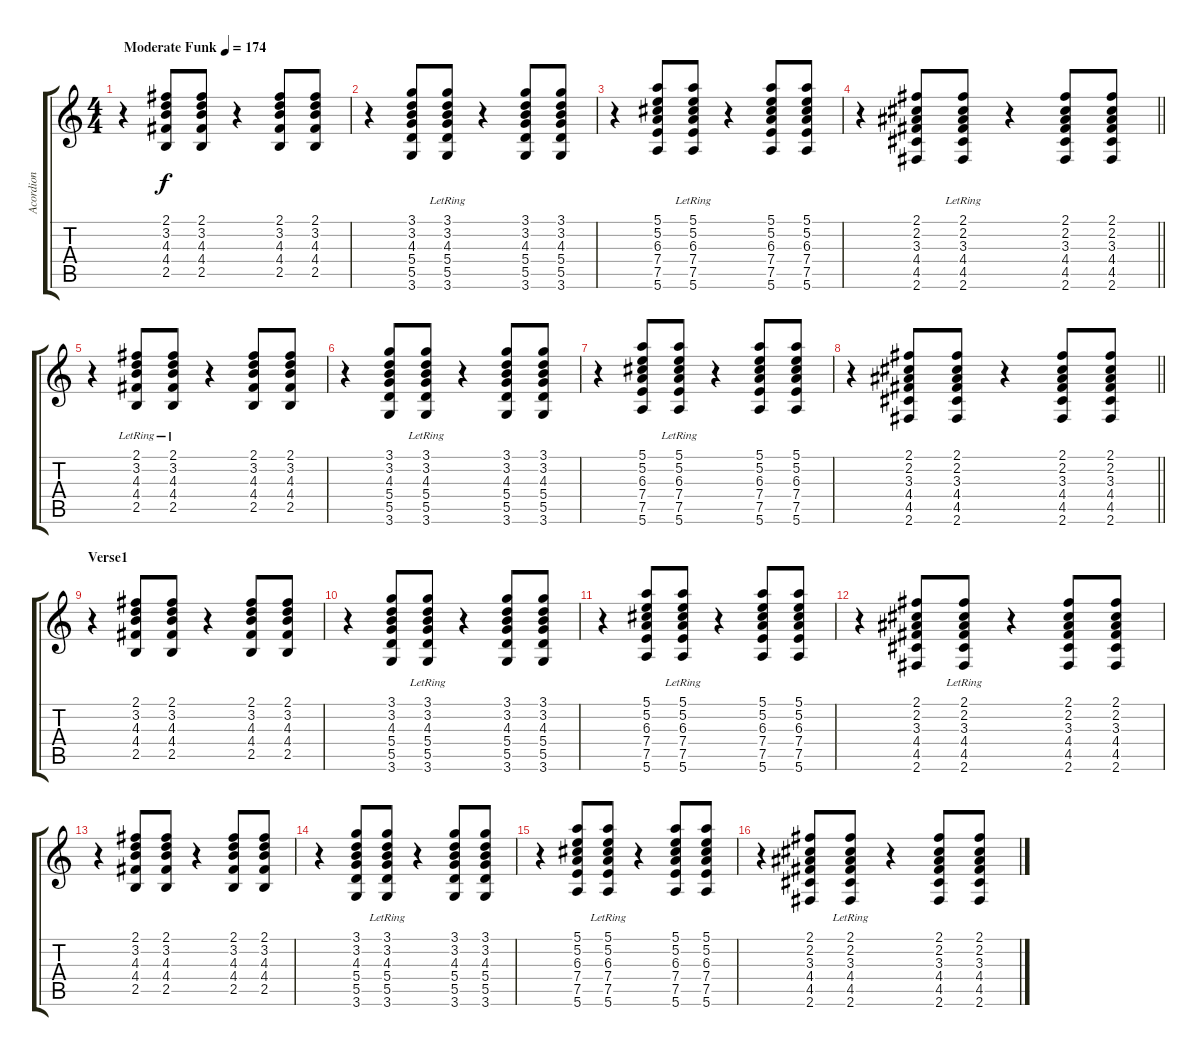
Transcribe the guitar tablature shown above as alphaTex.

\track ("Acordion" "Acordion") {instrument electricguitarclean}
\staff {score tabs}
\tuning (E4 B3 G3 D3 A2 E2) {hide}
\ts (4 4)
\section ("" "")
\tempo (174 "Moderate Funk")
\clef g2
\ks c
r.4{dy f instrument electricguitarclean} (2.1 3.2 4.3 4.4 2.5).8 (2.1 3.2 4.3 4.4 2.5).8 r.4 (2.1 3.2 4.3 4.4 2.5).8 (2.1 3.2 4.3 4.4 2.5).8 |
r.4 (3.1 3.2 4.3 5.4 5.5 3.6).8 (3.1{lr} 3.2{lr} 4.3{lr} 5.4{lr} 5.5{lr} 3.6).8 r.4 (3.1 3.2 4.3 5.4 5.5 3.6).8 (3.1 3.2 4.3 5.4 5.5 3.6).8 |
r.4 (5.1 5.2 6.3 7.4 7.5 5.6).8 (5.1{lr} 5.2{lr} 6.3{lr} 7.4{lr} 7.5{lr} 5.6{lr}).8 r.4 (5.1 5.2 6.3 7.4 7.5 5.6).8 (5.1 5.2 6.3 7.4 7.5 5.6).8 |
\barLineRight lightlight
r.4 (2.1 2.2 3.3 4.4 4.5 2.6).8 (2.1{lr} 2.2{lr} 3.3{lr} 4.4{lr} 4.5{lr} 2.6{lr}).8 r.4 (2.1 2.2 3.3 4.4 4.5 2.6).8 (2.1 2.2 3.3 4.4 4.5 2.6).8 |
r.4 (2.1{lr} 3.2{lr} 4.3{lr} 4.4{lr} 2.5{lr}).8 (2.1{lr} 3.2{lr} 4.3{lr} 4.4{lr} 2.5{lr}).8 r.4 (2.1 3.2 4.3 4.4 2.5).8 (2.1 3.2 4.3 4.4 2.5).8 |
r.4 (3.1 3.2 4.3 5.4 5.5 3.6).8 (3.1{lr} 3.2{lr} 4.3{lr} 5.4{lr} 5.5{lr} 3.6).8 r.4 (3.1 3.2 4.3 5.4 5.5 3.6).8 (3.1 3.2 4.3 5.4 5.5 3.6).8 |
r.4 (5.1 5.2 6.3 7.4 7.5 5.6).8 (5.1{lr} 5.2{lr} 6.3{lr} 7.4{lr} 7.5{lr} 5.6{lr}).8 r.4 (5.1 5.2 6.3 7.4 7.5 5.6).8 (5.1 5.2 6.3 7.4 7.5 5.6).8 |
\barLineRight lightlight
r.4 (2.1 2.2 3.3 4.4 4.5 2.6).8 (2.1 2.2 3.3 4.4 4.5 2.6).8 r.4 (2.1 2.2 3.3 4.4 4.5 2.6).8 (2.1 2.2 3.3 4.4 4.5 2.6).8 |
\section ("" "Verse1")
r.4 (2.1 3.2 4.3 4.4 2.5).8 (2.1 3.2 4.3 4.4 2.5).8 r.4 (2.1 3.2 4.3 4.4 2.5).8 (2.1 3.2 4.3 4.4 2.5).8 |
r.4 (3.1 3.2 4.3 5.4 5.5 3.6).8 (3.1{lr} 3.2{lr} 4.3{lr} 5.4{lr} 5.5{lr} 3.6).8 r.4 (3.1 3.2 4.3 5.4 5.5 3.6).8 (3.1 3.2 4.3 5.4 5.5 3.6).8 |
r.4 (5.1 5.2 6.3 7.4 7.5 5.6).8 (5.1{lr} 5.2{lr} 6.3{lr} 7.4{lr} 7.5{lr} 5.6{lr}).8 r.4 (5.1 5.2 6.3 7.4 7.5 5.6).8 (5.1 5.2 6.3 7.4 7.5 5.6).8 |
r.4 (2.1 2.2 3.3 4.4 4.5 2.6).8 (2.1{lr} 2.2{lr} 3.3{lr} 4.4{lr} 4.5{lr} 2.6{lr}).8 r.4 (2.1 2.2 3.3 4.4 4.5 2.6).8 (2.1 2.2 3.3 4.4 4.5 2.6).8 |
r.4 (2.1 3.2 4.3 4.4 2.5).8 (2.1 3.2 4.3 4.4 2.5).8 r.4 (2.1 3.2 4.3 4.4 2.5).8 (2.1 3.2 4.3 4.4 2.5).8 |
r.4 (3.1 3.2 4.3 5.4 5.5 3.6).8 (3.1{lr} 3.2{lr} 4.3{lr} 5.4{lr} 5.5{lr} 3.6).8 r.4 (3.1 3.2 4.3 5.4 5.5 3.6).8 (3.1 3.2 4.3 5.4 5.5 3.6).8 |
r.4 (5.1 5.2 6.3 7.4 7.5 5.6).8 (5.1{lr} 5.2{lr} 6.3{lr} 7.4{lr} 7.5{lr} 5.6{lr}).8 r.4 (5.1 5.2 6.3 7.4 7.5 5.6).8 (5.1 5.2 6.3 7.4 7.5 5.6).8 |
r.4 (2.1 2.2 3.3 4.4 4.5 2.6).8 (2.1{lr} 2.2{lr} 3.3{lr} 4.4{lr} 4.5{lr} 2.6{lr}).8 r.4 (2.1 2.2 3.3 4.4 4.5 2.6).8 (2.1 2.2 3.3 4.4 4.5 2.6).8
